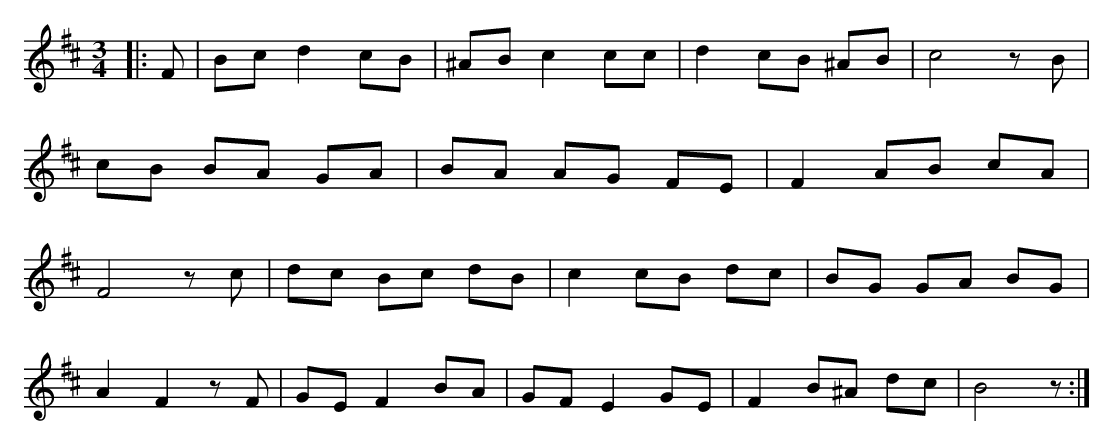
X:1
M:3/4
K:D
|:F|Bcd2cB|^ABc2cc|d2cB ^AB|c4zB|
cB BA GA|BA AG FE|F2AB cA|
F4zc|dc Bc dB|c2cB dc|BG GA BG|
A2F2zF|GEF2BA|GFE2GE|F2B^A dc|B4z:|
